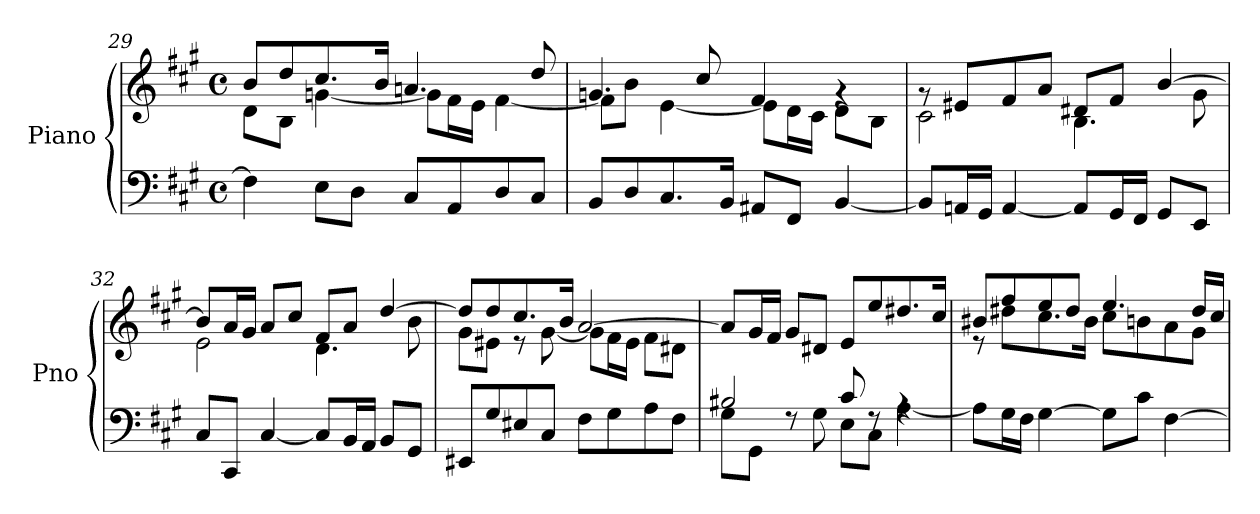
**kern	**kern
*part1	*part1
*staff2	*staff1
*I"Piano	*
*I'Pno	*
*clefF4	*clefG2
*k[f#c#g#]	*k[f#c#g#]
*M4/4	*M4/4
*met(c)	*met(c)
=29	=29
*	*^
4F#\]	8b/L	8d\L
.	8dd/	8B\J
8E\L	8.cc#/	[4gn\
8D\J	.	.
.	16b/Jk	.
8C#/L	4.an/	8g\L]
8AA/	.	16f#\L
.	.	16e\JJ
8D/	.	[4f#\
8C#/J	8dd/	.
!!LO:LB:g=z	!!
=30	=30	=30
8BB/L	4.gn/	8f#\L]
8D/	.	8b\J
8.C#/	.	[4e\
.	8cc#/	.
16BB/Jk	.	.
8AA#X/L	4f#/	8e\L]
8FF#/J	.	16d\L
.	.	16c#\JJ
[4BB/	4rg	8d\L
.	.	8B\J
=31	=31	=31
8BB/L]	8rg	2c#\
16AAn/L	8e#X/L	.
16GG#/JJ	.	.
[4AA/	8f#/	.
.	8a/J	.
8AA/L]	8d#X/L	4.B\
16GG#/L	8f#/J	.
16FF#/JJ	.	.
8GG#/L	[4b/	.
8EE/J	.	8g#\
=32	=32	=32
8C#/L	8b/L]	2e\
8CC#/J	16a/L	.
.	16g#/JJ	.
[4C#/	8a/L	.
.	8cc#/J	.
8C#/L]	8f#/L	4.d\
16BB/L	8a/J	.
16AA/JJ	.	.
8BB/L	[4dd/	.
8GG#/J	.	8b\
=33	=33	=33
8EE#X/L	8dd/L]	8g#\L
8G#/	8dd/	8e#X\J
8E#X/	8.cc#/	8r
8C#/J	.	[8g#\
.	16b/Jk	.
8F#\L	[2a/	8g#\L]
8G#\	.	16f#\L
.	.	16e#\JJ
8A\	.	8f#\L
8F#\J	.	8d#X\J
*	*v	*v
!!LO:LB:g=z
=34	=34
*^	*
2B#X/	8G#\L	8a/L]
.	8GG#\J	16g#/L
.	.	16f#/JJ
.	8rF	8g#/L
.	8G#\	8d#X/J
8c#/	8E\L	8e/L
8rF	8C#\J	8ee/
4rA	[4A\	8.dd#X/
.	.	16cc#/Jk
*v	*v	*
=35	=35
*	*^
8A\L]	8b#X/L	8r
16G#\L	8ff#/	8dd#X\L
16F#\JJ	.	.
[4G#\	8ee/	8.cc#\
.	8dd#/J	.
.	.	16b#\Jk
8G#\L]	4.ee/	8cc#\L
8c#\J	.	8bn\
[4F#\	.	8a\
.	16dd#/LL	8g#\J
.	16cc#/JJ	.
*	*v	*v
=	=
*-	*-
